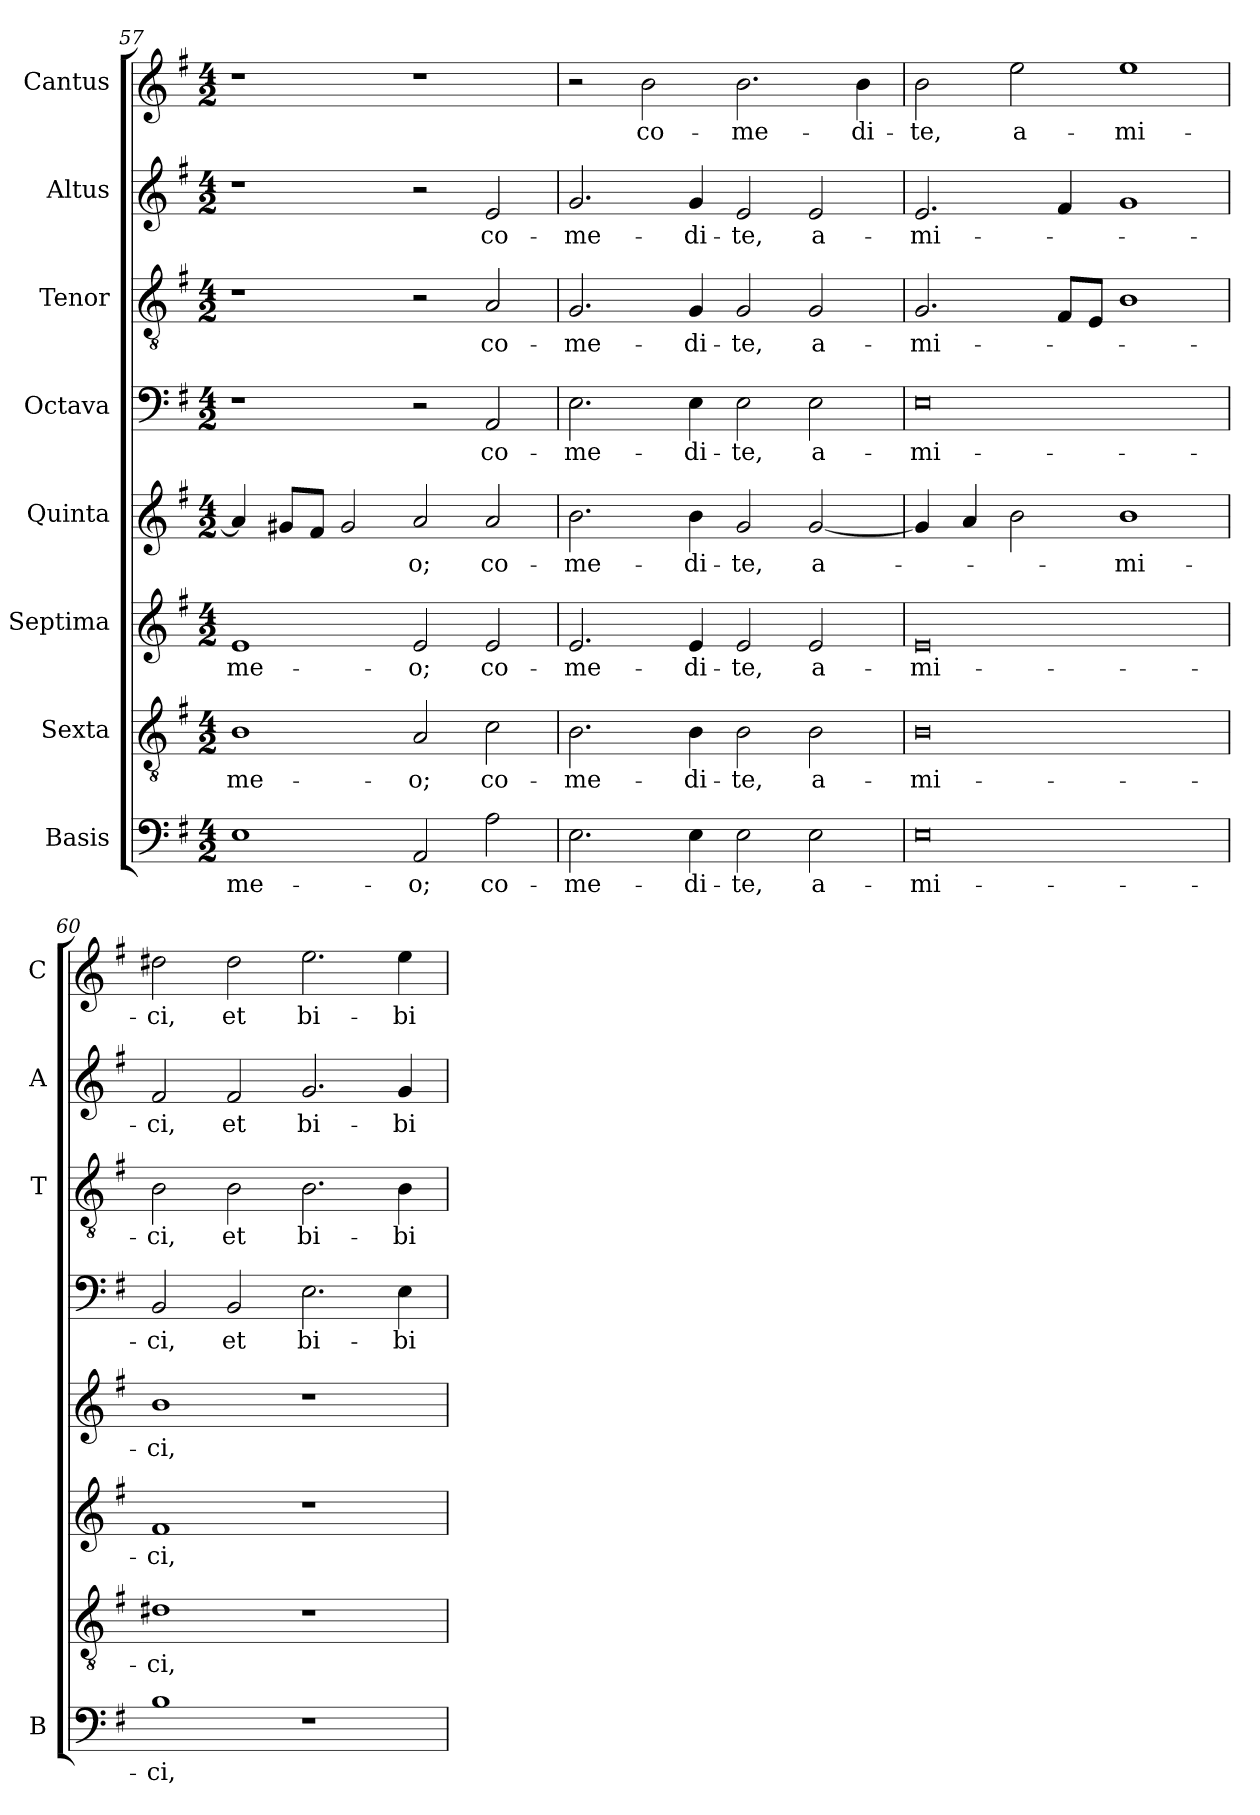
**kern	**text	**kern	**text	**kern	**text	**kern	**text	**kern	**text	**kern	**text	**kern	**text	**kern	**text
*part8	*part8	*part7	*part7	*part6	*part6	*part5	*part5	*part4	*part4	*part3	*part3	*part2	*part2	*part1	*part1
*staff8	*staff8	*staff7	*staff7	*staff6	*staff6	*staff5	*staff5	*staff4	*staff4	*staff3	*staff3	*staff2	*staff2	*staff1	*staff1
*I"Basis	*	*I"Sexta	*	*I"Septima	*	*I"Quinta	*	*I"Octava	*	*I"Tenor	*	*I"Altus	*	*I"Cantus	*
*I'B	*	*	*	*	*	*	*	*	*	*I'T	*	*I'A	*	*I'C	*
!!LO:PB:g=z
*clefF4	*	*clefGv2	*	*clefG2	*	*clefG2	*	*clefF4	*	*clefGv2	*	*clefG2	*	*clefG2	*
*k[f#]	*	*k[f#]	*	*k[f#]	*	*k[f#]	*	*k[f#]	*	*k[f#]	*	*k[f#]	*	*k[f#]	*
*G:	*	*G:	*	*G:	*	*G:	*	*G:	*	*G:	*	*G:	*	*G:	*
*M4/2	*	*M4/2	*	*M4/2	*	*M4/2	*	*M4/2	*	*M4/2	*	*M4/2	*	*M4/2	*
=57	=57	=57	=57	=57	=57	=57	=57	=57	=57	=57	=57	=57	=57	=57	=57
!	!LO:LY:b	!	!LO:LY:b	!	!LO:LY:b	!	!	!	!	!	!	!	!	!	!
1E	me-	1B	me-	1e	me-	4a/]	.	1r	.	1r	.	1r	.	1r	.
.	.	.	.	.	.	8g#X/L	.	.	.	.	.	.	.	.	.
.	.	.	.	.	.	8f#/J	.	.	.	.	.	.	.	.	.
.	.	.	.	.	.	2g#/	.	.	.	.	.	.	.	.	.
!	!LO:LY:b	!	!LO:LY:b	!	!LO:LY:b	!	!LO:LY:b	!	!	!	!	!	!	!	!
2AA/	-o;	2A/	-o;	2e/	-o;	2a/	-o;	2r	.	2r	.	2r	.	1r	.
!	!LO:LY:b	!	!LO:LY:b	!	!LO:LY:b	!	!LO:LY:b	!	!LO:LY:b	!	!LO:LY:b	!	!LO:LY:b	!	!
2A\	co-	2c\	co-	2e/	co-	2a/	co-	2AA/	co-	2A/	co-	2e/	co-	.	.
=58	=58	=58	=58	=58	=58	=58	=58	=58	=58	=58	=58	=58	=58	=58	=58
!	!LO:LY:b	!	!LO:LY:b	!	!LO:LY:b	!	!LO:LY:b	!	!LO:LY:b	!	!LO:LY:b	!	!LO:LY:b	!	!
2.E\	-me-	2.B\	-me-	2.e/	-me-	2.b\	-me-	2.E\	-me-	2.G/	-me-	2.g/	-me-	2r	.
!	!	!	!	!	!	!	!	!	!	!	!	!	!	!	!LO:LY:b
.	.	.	.	.	.	.	.	.	.	.	.	.	.	2b\	co-
!	!LO:LY:b	!	!LO:LY:b	!	!LO:LY:b	!	!LO:LY:b	!	!LO:LY:b	!	!LO:LY:b	!	!LO:LY:b	!	!
4E\	-di-	4B\	-di-	4e/	-di-	4b\	-di-	4E\	-di-	4G/	-di-	4g/	-di-	.	.
!	!LO:LY:b	!	!LO:LY:b	!	!LO:LY:b	!	!LO:LY:b	!	!LO:LY:b	!	!LO:LY:b	!	!LO:LY:b	!	!LO:LY:b
2E\	-te,	2B\	-te,	2e/	-te,	2g/	-te,	2E\	-te,	2G/	-te,	2e/	-te,	2.b\	-me-
!	!LO:LY:b	!	!LO:LY:b	!	!LO:LY:b	!	!LO:LY:b	!	!LO:LY:b	!	!LO:LY:b	!	!LO:LY:b	!	!
2E\	a-	2B\	a-	2e/	a-	[2g/	a-	2E\	a-	2G/	a-	2e/	a-	.	.
!	!	!	!	!	!	!	!	!	!	!	!	!	!	!	!LO:LY:b
.	.	.	.	.	.	.	.	.	.	.	.	.	.	4b\	-di-
=59	=59	=59	=59	=59	=59	=59	=59	=59	=59	=59	=59	=59	=59	=59	=59
!	!LO:LY:b	!	!LO:LY:b	!	!LO:LY:b	!	!	!	!LO:LY:b	!	!LO:LY:b	!	!LO:LY:b	!	!LO:LY:b
0E	-mi-	0B	-mi-	0e	-mi-	4g/]	.	0E	-mi-	2.G/	-mi-	2.e/	-mi-	2b\	-te,
.	.	.	.	.	.	4a/	.	.	.	.	.	.	.	.	.
!	!	!	!	!	!	!	!	!	!	!	!	!	!	!	!LO:LY:b
.	.	.	.	.	.	2b\	.	.	.	.	.	.	.	2ee\	a-
.	.	.	.	.	.	.	.	.	.	8F#/L	.	4f#/	.	.	.
.	.	.	.	.	.	.	.	.	.	8E/J	.	.	.	.	.
!	!	!	!	!	!	!	!LO:LY:b	!	!	!	!	!	!	!	!LO:LY:b
.	.	.	.	.	.	1b	-mi-	.	.	1B	.	1g	.	1ee	-mi-
=60	=60	=60	=60	=60	=60	=60	=60	=60	=60	=60	=60	=60	=60	=60	=60
!	!LO:LY:b	!	!LO:LY:b	!	!LO:LY:b	!	!LO:LY:b	!	!LO:LY:b	!	!LO:LY:b	!	!LO:LY:b	!	!LO:LY:b
1B	-ci,	1d#X	-ci,	1f#	-ci,	1b	-ci,	2BB/	-ci,	2B\	-ci,	2f#/	-ci,	2dd#X\	-ci,
!	!	!	!	!	!	!	!	!	!LO:LY:b	!	!LO:LY:b	!	!LO:LY:b	!	!LO:LY:b
.	.	.	.	.	.	.	.	2BB/	et	2B\	et	2f#/	et	2dd#\	et
!	!	!	!	!	!	!	!	!	!LO:LY:b	!	!LO:LY:b	!	!LO:LY:b	!	!LO:LY:b
1r	.	1r	.	1r	.	1r	.	2.E\	bi-	2.B\	bi-	2.g/	bi-	2.ee\	bi-
!	!	!	!	!	!	!	!	!	!LO:LY:b	!	!LO:LY:b	!	!LO:LY:b	!	!LO:LY:b
.	.	.	.	.	.	.	.	4E\	-bi-	4B\	-bi-	4g/	-bi-	4ee\	-bi-
=	=	=	=	=	=	=	=	=	=	=	=	=	=	=	=
*-	*-	*-	*-	*-	*-	*-	*-	*-	*-	*-	*-	*-	*-	*-	*-
